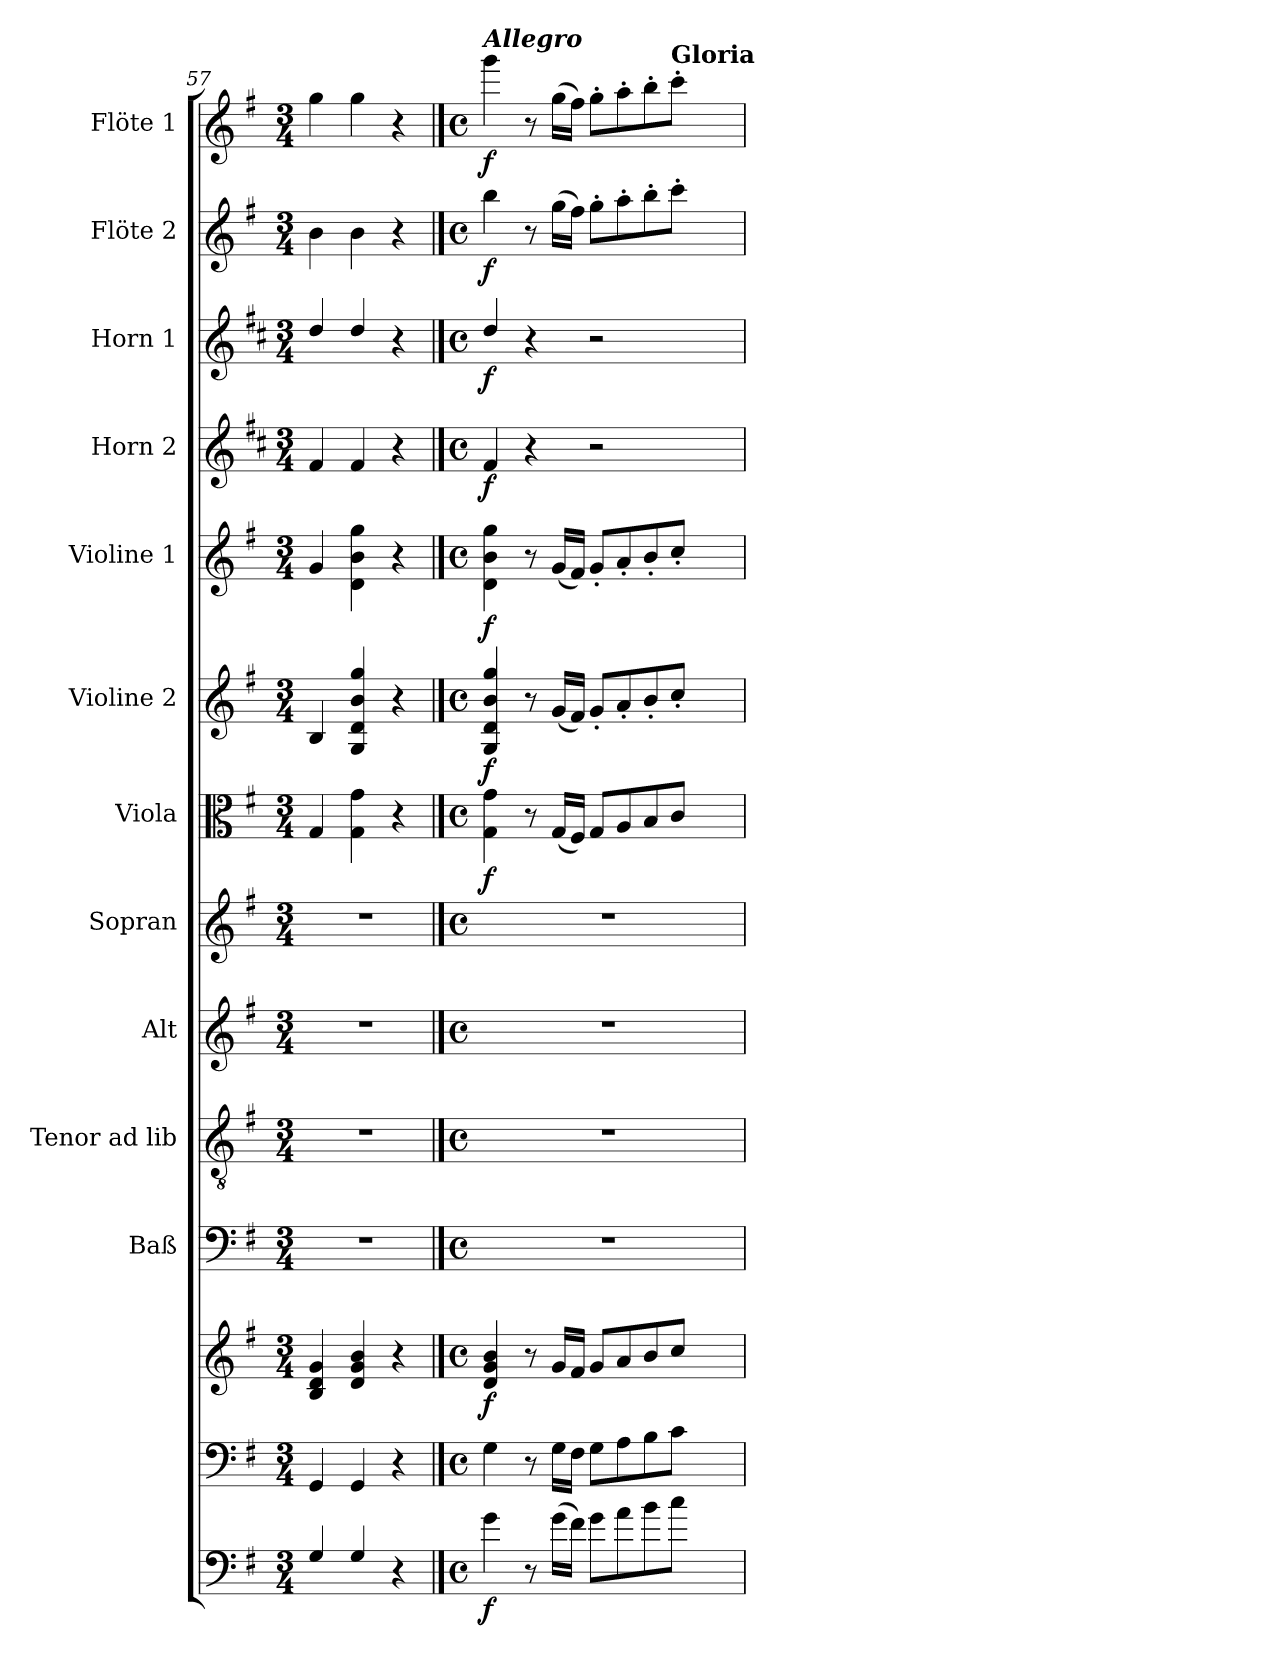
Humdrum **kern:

**kern	**dynam	**kern	**kern	**dynam	**kern	**kern	**kern	**kern	**kern	**dynam	**kern	**dynam	**kern	**dynam	**kern	**dynam	**kern	**dynam	**kern	**dynam	**kern	**dynam
*part13	*part13	*part12	*part12	*part12	*part11	*part10	*part9	*part8	*part7	*part7	*part6	*part6	*part5	*part5	*part4	*part4	*part3	*part3	*part2	*part2	*part1	*part1
*staff14	*staff14	*staff13	*staff12	*staff12/13	*staff11	*staff10	*staff9	*staff8	*staff7	*staff7	*staff6	*staff6	*staff5	*staff5	*staff4	*staff4	*staff3	*staff3	*staff2	*staff2	*staff1	*staff1
*	*	*	*	*	*I"Baß	*I"Tenor ad lib	*I"Alt	*I"Sopran	*I"Viola	*	*I"Violine 2	*	*I"Violine 1	*	*I"Horn 2	*	*I"Horn 1	*	*I"Flöte 2	*	*I"Flöte 1	*
*	*	*	*	*	*I'Baß	*I'Ten	*I'Alt	*I'Sop	*I'Vla.	*	*I'Vln. 2	*	*I'Vln. 1	*	*I'Hrn. 2	*	*I'Hrn. 1	*	*I'Fl. 2	*	*I'Fl. 1	*
*clefF4	*	*clefF4	*clefG2	*	*clefF4	*clefGv2	*clefG2	*clefG2	*clefC3	*	*clefG2	*	*clefG2	*	*clefG2	*	*clefG2	*	*clefG2	*	*clefG2	*
*ITrd7c12	*	*	*	*	*	*	*	*	*	*	*	*	*	*	*ITrd4c7	*	*ITrd4c7	*	*	*	*	*
*k[f#]	*	*k[f#]	*k[f#]	*	*k[f#]	*k[f#]	*k[f#]	*k[f#]	*k[f#]	*	*k[f#]	*	*k[f#]	*	*k[f#]	*	*k[f#]	*	*k[f#]	*	*k[f#]	*
*G:	*	*G:	*G:	*	*G:	*G:	*G:	*G:	*G:	*	*G:	*	*G:	*	*G:	*	*G:	*	*G:	*	*G:	*
*M3/4	*	*M3/4	*M3/4	*	*M3/4	*M3/4	*M3/4	*M3/4	*M3/4	*	*M3/4	*	*M3/4	*	*M3/4	*	*M3/4	*	*M3/4	*	*M3/4	*
=57	=57	=57	=57	=57	=57	=57	=57	=57	=57	=57	=57	=57	=57	=57	=57	=57	=57	=57	=57	=57	=57	=57
4GG/	.	4GG/	4B/ 4d/ 4g/	.	2.r	2.r	2.r	2.r	4G/	.	4B/	.	4g/	.	4B/	.	4g/	.	4b\	.	4gg\	.
4GG/	.	4GG/	4d/ 4g/ 4b/	.	.	.	.	.	4G\ 4g\	.	4G/ 4d/ 4b/ 4gg/	.	4d\ 4b\ 4gg\	.	4B/	.	4g/	.	4b\	.	4gg\	.
4r	.	4r	4r	.	.	.	.	.	4r	.	4r	.	4r	.	4r	.	4r	.	4r	.	4r	.
!!LO:PB:g=z
==58	==58	==58	==58	==58	==58	==58	==58	==58	==58	==58	==58	==58	==58	==58	==58	==58	==58	==58	==58	==58	==58	==58
*M4/4	*	*M4/4	*M4/4	*	*M4/4	*M4/4	*M4/4	*M4/4	*M4/4	*	*M4/4	*	*M4/4	*	*M4/4	*	*M4/4	*	*M4/4	*	*M4/4	*
*met(c)	*	*met(c)	*met(c)	*	*met(c)	*met(c)	*met(c)	*met(c)	*met(c)	*	*met(c)	*	*met(c)	*	*met(c)	*	*met(c)	*	*met(c)	*	*met(c)	*
!	!	!	!	!	!	!	!	!	!	!	!	!	!	!	!	!	!	!	!	!	!LO:TX:a:Bi:t=Allegro	!
!	!LO:DY:b	!	!	!LO:DY:b	!	!	!	!	!	!LO:DY:b	!	!LO:DY:b	!	!LO:DY:b	!	!LO:DY:b	!	!LO:DY:b	!	!LO:DY:b	!	!LO:DY:b
4G\	f	4G\	4d/ 4g/ 4b/	f	1r	1r	1r	1r	4G\ 4g\	f	4G/ 4d/ 4b/ 4gg/	f	4d\ 4b\ 4gg\	f	4B/	f	4g/	f	4bb\	f	4ggg\	f
8r	.	8r	8r	.	.	.	.	.	8r	.	8r	.	8r	.	4r	.	4r	.	8r	.	8r	.
(>16G\LL	.	16G\LL	16g/LL	.	.	.	.	.	(<16G/LL	.	(<16g/LL	.	(<16g/LL	.	.	.	.	.	(>16gg\LL	.	(>16gg\LL	.
16F#\JJ)	.	16F#\JJ	16f#/JJ	.	.	.	.	.	16F#/JJ)	.	16f#/JJ)	.	16f#/JJ)	.	.	.	.	.	16ff#\JJ)	.	16ff#\JJ)	.
8G\L	.	8G\L	8g/L	.	.	.	.	.	8G/L	.	8g'</L	.	8g'</L	.	2r	.	2r	.	8gg'>\L	.	8gg'>\L	.
8A\	.	8A\	8a/	.	.	.	.	.	8A/	.	8a'</	.	8a'</	.	.	.	.	.	8aa'>\	.	8aa'>\	.
8B\	.	8B\	8b/	.	.	.	.	.	8B/	.	8b'</	.	8b'</	.	.	.	.	.	8bb'>\	.	8bb'>\	.
!	!	!	!	!	!	!	!	!	!	!	!	!	!	!	!	!	!	!	!	!	!LO:TX:a:B:t=Gloria	!
8c\J	.	8c\J	8cc/J	.	.	.	.	.	8c/J	.	8cc'</J	.	8cc'</J	.	.	.	.	.	8ccc'>\J	.	8ccc'>\J	.
=	=	=	=	=	=	=	=	=	=	=	=	=	=	=	=	=	=	=	=	=	=	=
*-	*-	*-	*-	*-	*-	*-	*-	*-	*-	*-	*-	*-	*-	*-	*-	*-	*-	*-	*-	*-	*-	*-
